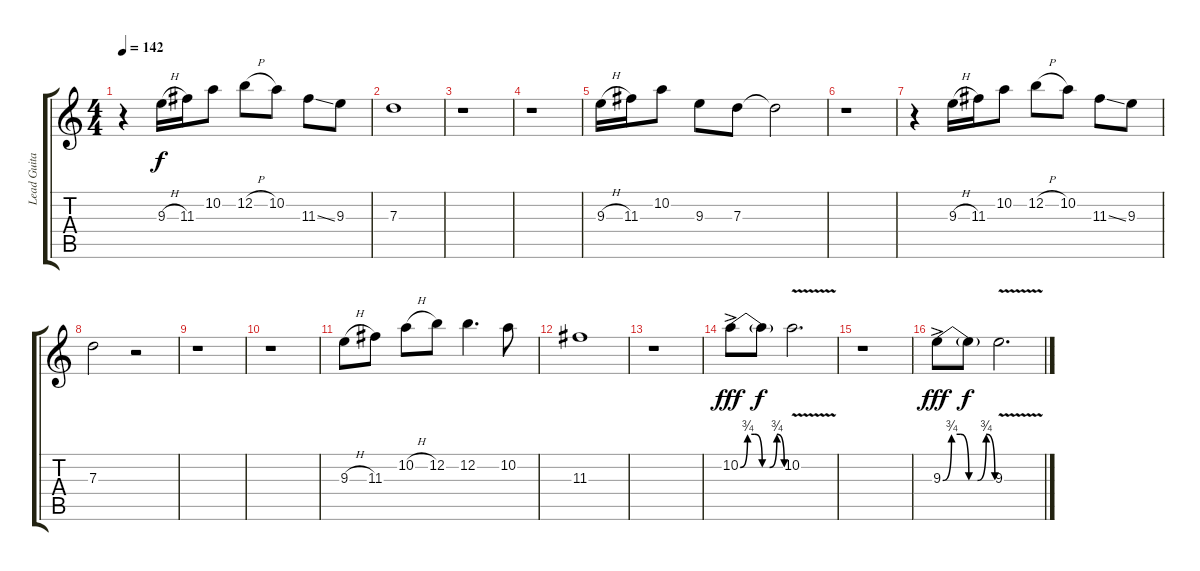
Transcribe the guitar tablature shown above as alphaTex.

\track ("Lead Guitar 2" "Lead Guita") {instrument electricguitarjazz}
\staff {score tabs}
\tuning (E4 B3 G3 D3 A2 E2) {hide}
\ts (4 4)
\tempo 142
\clef g2
\ks c
r.4{dy f} 9.3{h}.16 11.3.16 10.2.8 12.2{h}.8 10.2.8 11.3{ss}.8 9.3.8 |
7.3.1 |
r.1 |
r.1 |
9.3{h}.16 11.3.16 10.2.8 9.3.8 7.3.8 7.3{t}.2 |
r.1 |
r.4 9.3{h}.16 11.3.16 10.2.8 12.2{h}.8 10.2.8 11.3{ss}.8 9.3.8 |
7.3.2 r.2 |
r.1 |
r.1 |
9.3{h}.8 11.3.8 10.2{h}.8 12.2.8 12.2.4{d} 10.2.8 |
11.3.1 |
r.1 |
10.2{be (custom 0 0 10 3 20 3 30 0 40 0 50 3 60 0) ac}.8{dy fff} 10.2{t}.8{dy f} 10.2{v}.2{d} |
r.1 |
9.3{be (custom 0 0 10 3 20 3 30 0 40 0 50 3 60 0) ac}.8{dy fff} 9.3{t}.8{dy f} 9.3{v}.2{d}
